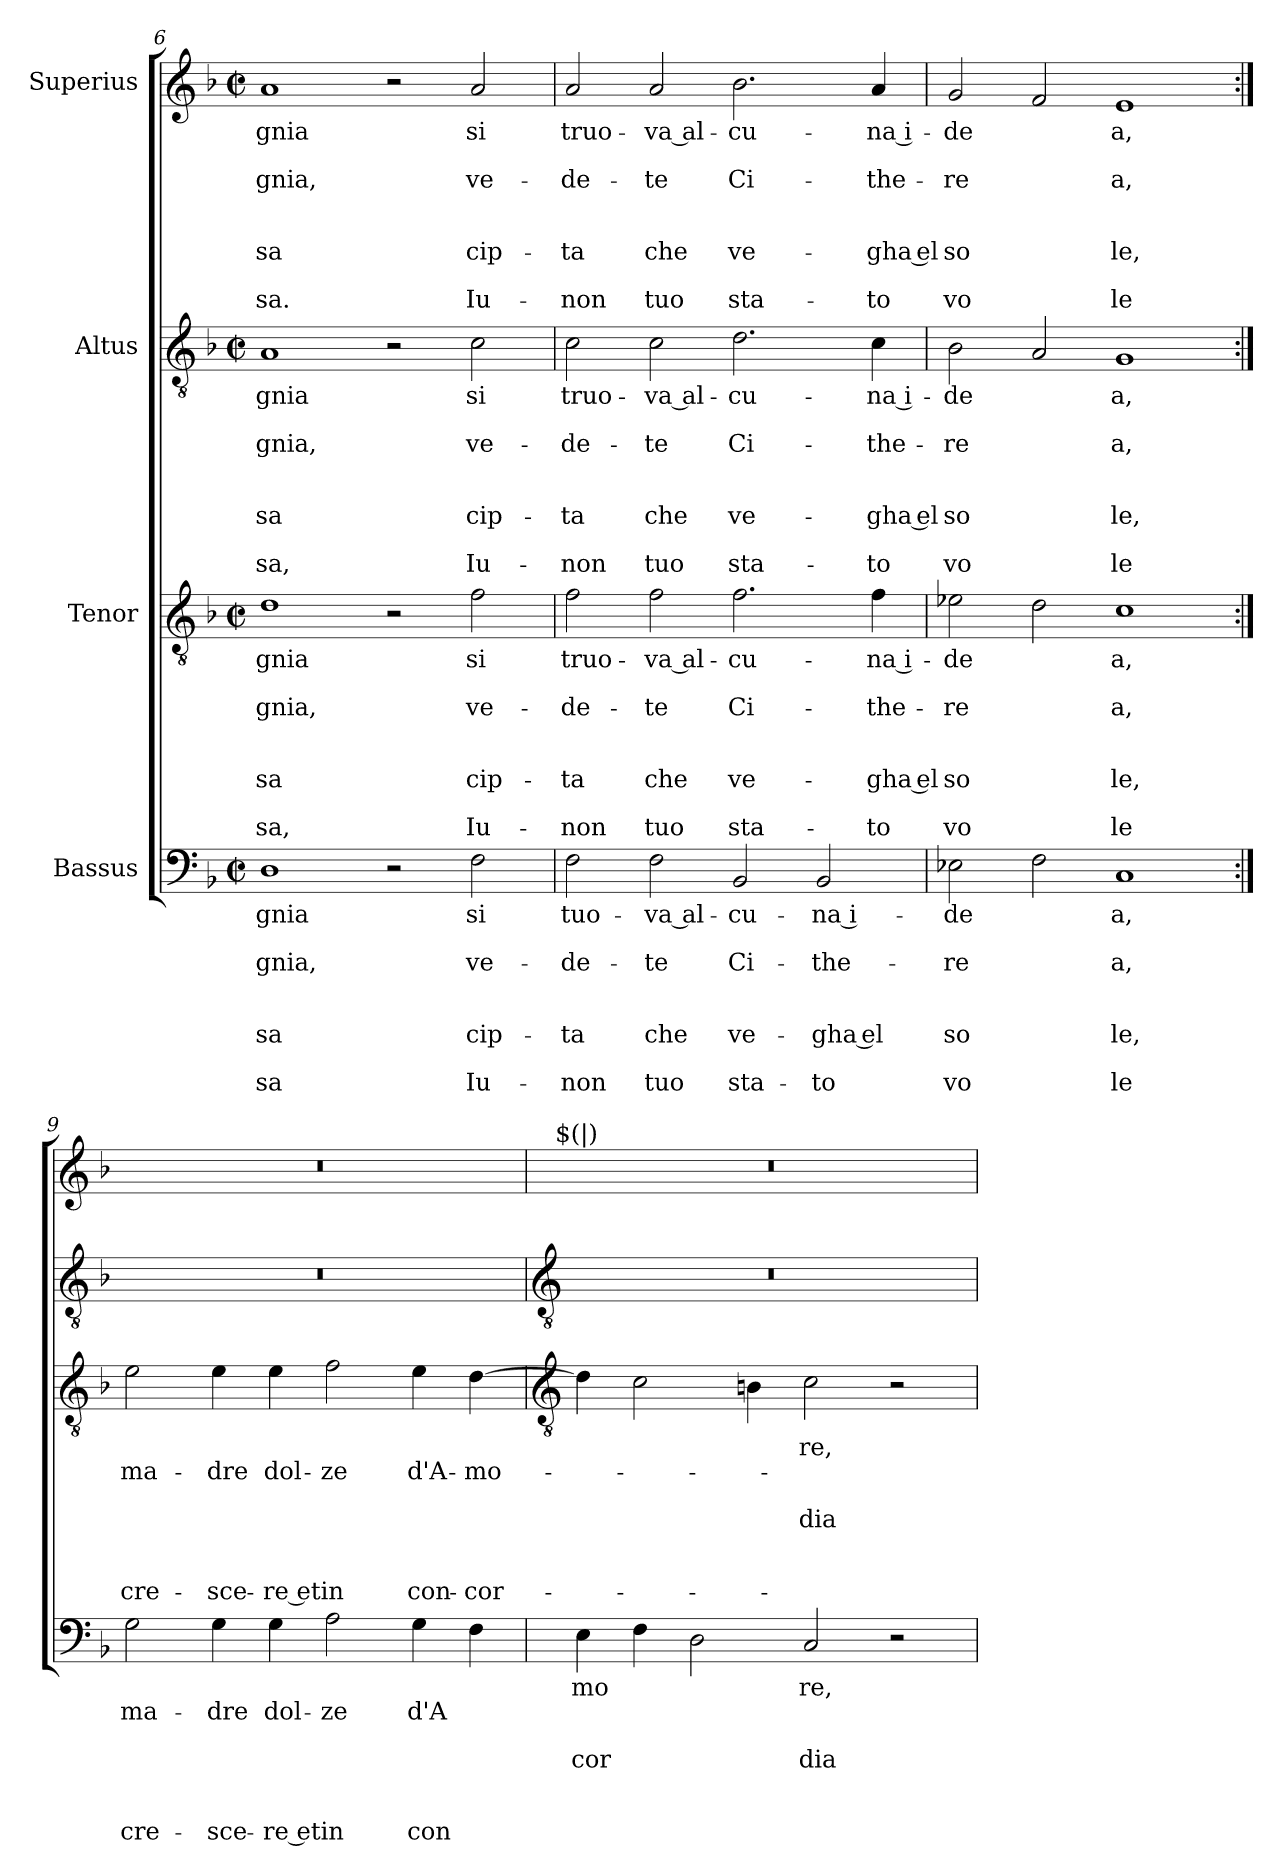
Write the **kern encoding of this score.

**kern	**text	**text	**text	**text	**text	**text	**text	**text	**kern	**text	**text	**text	**text	**text	**text	**text	**text	**kern	**text	**text	**text	**text	**text	**text	**text	**text	**kern	**text	**text	**text	**text	**text	**text	**text	**text
*part4	*part4	*part4	*part4	*part4	*part4	*part4	*part4	*part4	*part3	*part3	*part3	*part3	*part3	*part3	*part3	*part3	*part3	*part2	*part2	*part2	*part2	*part2	*part2	*part2	*part2	*part2	*part1	*part1	*part1	*part1	*part1	*part1	*part1	*part1	*part1
*staff4	*staff4	*staff4	*staff4	*staff4	*staff4	*staff4	*staff4	*staff4	*staff3	*staff3	*staff3	*staff3	*staff3	*staff3	*staff3	*staff3	*staff3	*staff2	*staff2	*staff2	*staff2	*staff2	*staff2	*staff2	*staff2	*staff2	*staff1	*staff1	*staff1	*staff1	*staff1	*staff1	*staff1	*staff1	*staff1
*I"Bassus	*	*	*	*	*	*	*	*	*I"Tenor	*	*	*	*	*	*	*	*	*I"Altus	*	*	*	*	*	*	*	*	*I"Superius	*	*	*	*	*	*	*	*
!!LO:LB:g=z
*clefF4	*	*	*	*	*	*	*	*	*clefGv2	*	*	*	*	*	*	*	*	*clefGv2	*	*	*	*	*	*	*	*	*clefG2	*	*	*	*	*	*	*	*
*k[b-]	*	*	*	*	*	*	*	*	*k[b-]	*	*	*	*	*	*	*	*	*k[b-]	*	*	*	*	*	*	*	*	*k[b-]	*	*	*	*	*	*	*	*
*F:	*	*	*	*	*	*	*	*	*F:	*	*	*	*	*	*	*	*	*F:	*	*	*	*	*	*	*	*	*F:	*	*	*	*	*	*	*	*
*M4/2	*	*	*	*	*	*	*	*	*M4/2	*	*	*	*	*	*	*	*	*M4/2	*	*	*	*	*	*	*	*	*M4/2	*	*	*	*	*	*	*	*
*met(c|)	*	*	*	*	*	*	*	*	*met(c|)	*	*	*	*	*	*	*	*	*met(c|)	*	*	*	*	*	*	*	*	*met(c|)	*	*	*	*	*	*	*	*
=6	=6	=6	=6	=6	=6	=6	=6	=6	=6	=6	=6	=6	=6	=6	=6	=6	=6	=6	=6	=6	=6	=6	=6	=6	=6	=6	=6	=6	=6	=6	=6	=6	=6	=6	=6
!	!LO:LY:b	!	!LO:LY:b	!	!	!LO:LY:b	!	!LO:LY:b	!	!LO:LY:b	!	!LO:LY:b	!	!	!LO:LY:b	!	!LO:LY:b	!	!LO:LY:b	!	!LO:LY:b	!	!	!LO:LY:b	!	!LO:LY:b	!	!LO:LY:b	!	!LO:LY:b	!	!	!LO:LY:b	!	!LO:LY:b
1D	-gnia	.	gnia,	.	.	sa	.	sa	1d	-gnia	.	gnia,	.	.	sa	.	sa,	1A	-gnia	.	gnia,	.	.	sa	.	sa,	1a	-gnia	.	gnia,	.	.	sa	.	sa.
2r	.	.	.	.	.	.	.	.	2r	.	.	.	.	.	.	.	.	2r	.	.	.	.	.	.	.	.	2r	.	.	.	.	.	.	.	.
!	!LO:LY:b	!	!LO:LY:b	!	!	!LO:LY:b	!	!LO:LY:b	!	!LO:LY:b	!	!LO:LY:b	!	!	!LO:LY:b	!	!LO:LY:b	!	!LO:LY:b	!	!LO:LY:b	!	!	!LO:LY:b	!	!LO:LY:b	!	!LO:LY:b	!	!LO:LY:b	!	!	!LO:LY:b	!	!LO:LY:b
2F	si	.	ve-	.	.	-cip-	.	-Iu-	2f	si	.	ve-	.	.	-cip-	.	-Iu-	2c	si	.	ve-	.	.	-cip-	.	-Iu-	2a	si	.	ve-	.	.	-cip-	.	-Iu-
=7	=7	=7	=7	=7	=7	=7	=7	=7	=7	=7	=7	=7	=7	=7	=7	=7	=7	=7	=7	=7	=7	=7	=7	=7	=7	=7	=7	=7	=7	=7	=7	=7	=7	=7	=7
!	!LO:LY:b	!	!LO:LY:b	!	!	!LO:LY:b	!	!LO:LY:b	!	!LO:LY:b	!	!LO:LY:b	!	!	!LO:LY:b	!	!LO:LY:b	!	!LO:LY:b	!	!LO:LY:b	!	!	!LO:LY:b	!	!LO:LY:b	!	!LO:LY:b	!	!LO:LY:b	!	!	!LO:LY:b	!	!LO:LY:b
2F	-tuo-	.	-de-	.	.	-ta	.	non	2f	-truo-	.	-de-	.	.	-ta	.	non	2c	-truo-	.	-de-	.	.	-ta	.	non	2a	-truo-	.	-de-	.	.	-ta	.	non
!	!LO:LY:b	!	!LO:LY:b	!	!	!LO:LY:b	!	!LO:LY:b	!	!LO:LY:b	!	!LO:LY:b	!	!	!LO:LY:b	!	!LO:LY:b	!	!LO:LY:b	!	!LO:LY:b	!	!	!LO:LY:b	!	!LO:LY:b	!	!LO:LY:b	!	!LO:LY:b	!	!	!LO:LY:b	!	!LO:LY:b
2F	va al-	.	-te	.	.	che	.	tuo	2f	va al-	.	-te	.	.	che	.	tuo	2c	va al-	.	-te	.	.	che	.	tuo	2a	va al-	.	-te	.	.	che	.	tuo
!	!LO:LY:b	!	!LO:LY:b	!	!	!LO:LY:b	!	!LO:LY:b	!	!LO:LY:b	!	!LO:LY:b	!	!	!LO:LY:b	!	!LO:LY:b	!	!LO:LY:b	!	!LO:LY:b	!	!	!LO:LY:b	!	!LO:LY:b	!	!LO:LY:b	!	!LO:LY:b	!	!	!LO:LY:b	!	!LO:LY:b
2BB-	cu-	.	-Ci-	.	.	-ve-	.	-sta-	2.f	cu-	.	-Ci-	.	.	-ve-	.	-sta-	2.d	cu-	.	-Ci-	.	.	-ve-	.	-sta-	2.b-	cu-	.	-Ci-	.	.	-ve-	.	-sta-
!	!LO:LY:b	!	!LO:LY:b	!	!	!LO:LY:b	!	!LO:LY:b	!	!	!	!	!	!	!	!	!	!	!	!	!	!	!	!	!	!	!	!	!	!	!	!	!	!	!
2BB-	-na i-	.	-the-	.	.	-gha el	.	to	.	.	.	.	.	.	.	.	.	.	.	.	.	.	.	.	.	.	.	.	.	.	.	.	.	.	.
!	!	!	!	!	!	!	!	!	!	!LO:LY:b	!	!LO:LY:b	!	!	!LO:LY:b	!	!LO:LY:b	!	!LO:LY:b	!	!LO:LY:b	!	!	!LO:LY:b	!	!LO:LY:b	!	!LO:LY:b	!	!LO:LY:b	!	!	!LO:LY:b	!	!LO:LY:b
.	.	.	.	.	.	.	.	.	4f	-na i-	.	-the-	.	.	-gha el	.	to	4c	-na i-	.	-the-	.	.	-gha el	.	to	4a	-na i-	.	-the-	.	.	-gha el	.	to
=8	=8	=8	=8	=8	=8	=8	=8	=8	=8	=8	=8	=8	=8	=8	=8	=8	=8	=8	=8	=8	=8	=8	=8	=8	=8	=8	=8	=8	=8	=8	=8	=8	=8	=8	=8
!	!LO:LY:b	!	!LO:LY:b	!	!	!LO:LY:b	!	!LO:LY:b	!	!LO:LY:b	!	!LO:LY:b	!	!	!LO:LY:b	!	!LO:LY:b	!	!LO:LY:b	!	!LO:LY:b	!	!	!LO:LY:b	!	!LO:LY:b	!	!LO:LY:b	!	!LO:LY:b	!	!	!LO:LY:b	!	!LO:LY:b
2E-X	de	.	re	.	.	so	.	vo	2e-X	de	.	re	.	.	so	.	vo	2B-	de	.	re	.	.	so	.	vo	2g	de	.	re	.	.	so	.	vo
!	!LO:LY:b	!	!LO:LY:b	!	!	!LO:LY:b	!	!LO:LY:b	!	!LO:LY:b	!	!LO:LY:b	!	!	!LO:LY:b	!	!LO:LY:b	!	!LO:LY:b	!	!LO:LY:b	!	!	!LO:LY:b	!	!LO:LY:b	!	!LO:LY:b	!	!LO:LY:b	!	!	!LO:LY:b	!	!LO:LY:b
2F	-	.	-	.	.	-	.	-	2d	-	.	-	.	.	-	.	-	2A	-	.	-	.	.	-	.	-	2f	-	.	-	.	.	-	.	-
!	!LO:LY:b	!	!LO:LY:b	!	!	!LO:LY:b	!	!LO:LY:b	!	!LO:LY:b	!	!LO:LY:b	!	!	!LO:LY:b	!	!LO:LY:b	!	!LO:LY:b	!	!LO:LY:b	!	!	!LO:LY:b	!	!LO:LY:b	!	!LO:LY:b	!	!LO:LY:b	!	!	!LO:LY:b	!	!LO:LY:b
1C	a,	.	a,	.	.	le,	.	le	1c	a,	.	a,	.	.	le,	.	le	1G	a,	.	a,	.	.	le,	.	le	1e	a,	.	a,	.	.	le,	.	le
=9:|!	=9:|!	=9:|!	=9:|!	=9:|!	=9:|!	=9:|!	=9:|!	=9:|!	=9:|!	=9:|!	=9:|!	=9:|!	=9:|!	=9:|!	=9:|!	=9:|!	=9:|!	=9:|!	=9:|!	=9:|!	=9:|!	=9:|!	=9:|!	=9:|!	=9:|!	=9:|!	=9:|!	=9:|!	=9:|!	=9:|!	=9:|!	=9:|!	=9:|!	=9:|!	=9:|!
!	!	!LO:LY:b	!	!	!	!	!LO:LY:b	!	!	!	!LO:LY:b	!	!	!	!	!LO:LY:b	!	!	!	!	!	!	!	!	!	!	!	!	!	!	!	!	!	!	!
2G	.	ma-	.	.	.	.	-cre-	.	2e	.	ma-	.	.	.	.	-cre-	.	0r	.	.	.	.	.	.	.	.	0r	.	.	.	.	.	.	.	.
!	!	!LO:LY:b	!	!	!	!	!LO:LY:b	!	!	!	!LO:LY:b	!	!	!	!	!LO:LY:b	!	!	!	!	!	!	!	!	!	!	!	!	!	!	!	!	!	!	!
4G	.	-dre	.	.	.	.	sce-	.	4e	.	-dre	.	.	.	.	sce-	.	.	.	.	.	.	.	.	.	.	.	.	.	.	.	.	.	.	.
!	!	!LO:LY:b	!	!	!	!	!LO:LY:b	!	!	!	!LO:LY:b	!	!	!	!	!LO:LY:b	!	!	!	!	!	!	!	!	!	!	!	!	!	!	!	!	!	!	!
4G	.	-dol-	.	.	.	.	-re et	.	4e	.	-dol-	.	.	.	.	-re et	.	.	.	.	.	.	.	.	.	.	.	.	.	.	.	.	.	.	.
!	!	!LO:LY:b	!	!	!	!	!LO:LY:b	!	!	!	!LO:LY:b	!	!	!	!	!LO:LY:b	!	!	!	!	!	!	!	!	!	!	!	!	!	!	!	!	!	!	!
2A	.	ze	.	.	.	.	in	.	2f	.	ze	.	.	.	.	in	.	.	.	.	.	.	.	.	.	.	.	.	.	.	.	.	.	.	.
!	!	!LO:LY:b	!	!	!	!	!LO:LY:b	!	!	!	!LO:LY:b	!	!	!	!	!LO:LY:b	!	!	!	!	!	!	!	!	!	!	!	!	!	!	!	!	!	!	!
4G	.	d'A	.	.	.	.	con	.	4e	.	d'A-	.	.	.	.	-con-	.	.	.	.	.	.	.	.	.	.	.	.	.	.	.	.	.	.	.
!	!	!	!	!	!	!	!	!	!	!	!LO:LY:b	!	!	!	!	!LO:LY:b	!	!	!	!	!	!	!	!	!	!	!	!	!	!	!	!	!	!	!
4F	.	.	.	.	.	.	.	.	[4d	.	-mo-	.	.	.	.	-cor-	.	.	.	.	.	.	.	.	.	.	.	.	.	.	.	.	.	.	.
!!LO:LB:g=z
=10	=10	=10	=10	=10	=10	=10	=10	=10	=10	=10	=10	=10	=10	=10	=10	=10	=10	=10	=10	=10	=10	=10	=10	=10	=10	=10	=10	=10	=10	=10	=10	=10	=10	=10	=10
*	*	*	*	*	*	*	*	*	*clefGv2	*	*	*	*	*	*	*	*	*clefGv2	*	*	*	*	*	*	*	*	*	*	*	*	*	*	*	*	*
!	!	!	!	!	!	!	!	!	!	!	!	!	!	!	!	!	!	!	!	!	!	!	!	!	!	!	!LO:TX:a:cj:t=$(|)	!	!	!	!	!	!	!	!
!	!LO:LY:b	!	!	!LO:LY:b	!	!	!	!	!	!LO:LY:b	!	!	!LO:LY:b	!	!	!	!	!	!	!	!	!	!	!	!	!	!	!	!	!	!	!	!	!	!
4E	mo	.	.	cor	.	.	.	.	4d]	--	.	.	-	.	.	.	.	0r	.	.	.	.	.	.	.	.	0r	.	.	.	.	.	.	.	.
!	!LO:LY:b	!	!	!LO:LY:b	!	!	!	!	!	!	!	!	!	!	!	!	!	!	!	!	!	!	!	!	!	!	!	!	!	!	!	!	!	!	!
4F	-	.	.	-	.	.	.	.	2c	.	.	.	.	.	.	.	.	.	.	.	.	.	.	.	.	.	.	.	.	.	.	.	.	.	.
2D	.	.	.	.	.	.	.	.	.	.	.	.	.	.	.	.	.	.	.	.	.	.	.	.	.	.	.	.	.	.	.	.	.	.	.
!	!	!	!	!	!	!	!	!	!	!LO:LY:b	!	!	!LO:LY:b	!	!	!	!	!	!	!	!	!	!	!	!	!	!	!	!	!	!	!	!	!	!
.	.	.	.	.	.	.	.	.	4Bn	-	.	.	-	.	.	.	.	.	.	.	.	.	.	.	.	.	.	.	.	.	.	.	.	.	.
!	!LO:LY:b	!	!	!LO:LY:b	!	!	!	!	!	!LO:LY:b	!	!	!LO:LY:b	!	!	!	!	!	!	!	!	!	!	!	!	!	!	!	!	!	!	!	!	!	!
2C	re,	.	.	dia	.	.	.	.	2c	re,	.	.	dia	.	.	.	.	.	.	.	.	.	.	.	.	.	.	.	.	.	.	.	.	.	.
2r	.	.	.	.	.	.	.	.	2r	.	.	.	.	.	.	.	.	.	.	.	.	.	.	.	.	.	.	.	.	.	.	.	.	.	.
=	=	=	=	=	=	=	=	=	=	=	=	=	=	=	=	=	=	=	=	=	=	=	=	=	=	=	=	=	=	=	=	=	=	=	=
*-	*-	*-	*-	*-	*-	*-	*-	*-	*-	*-	*-	*-	*-	*-	*-	*-	*-	*-	*-	*-	*-	*-	*-	*-	*-	*-	*-	*-	*-	*-	*-	*-	*-	*-	*-
